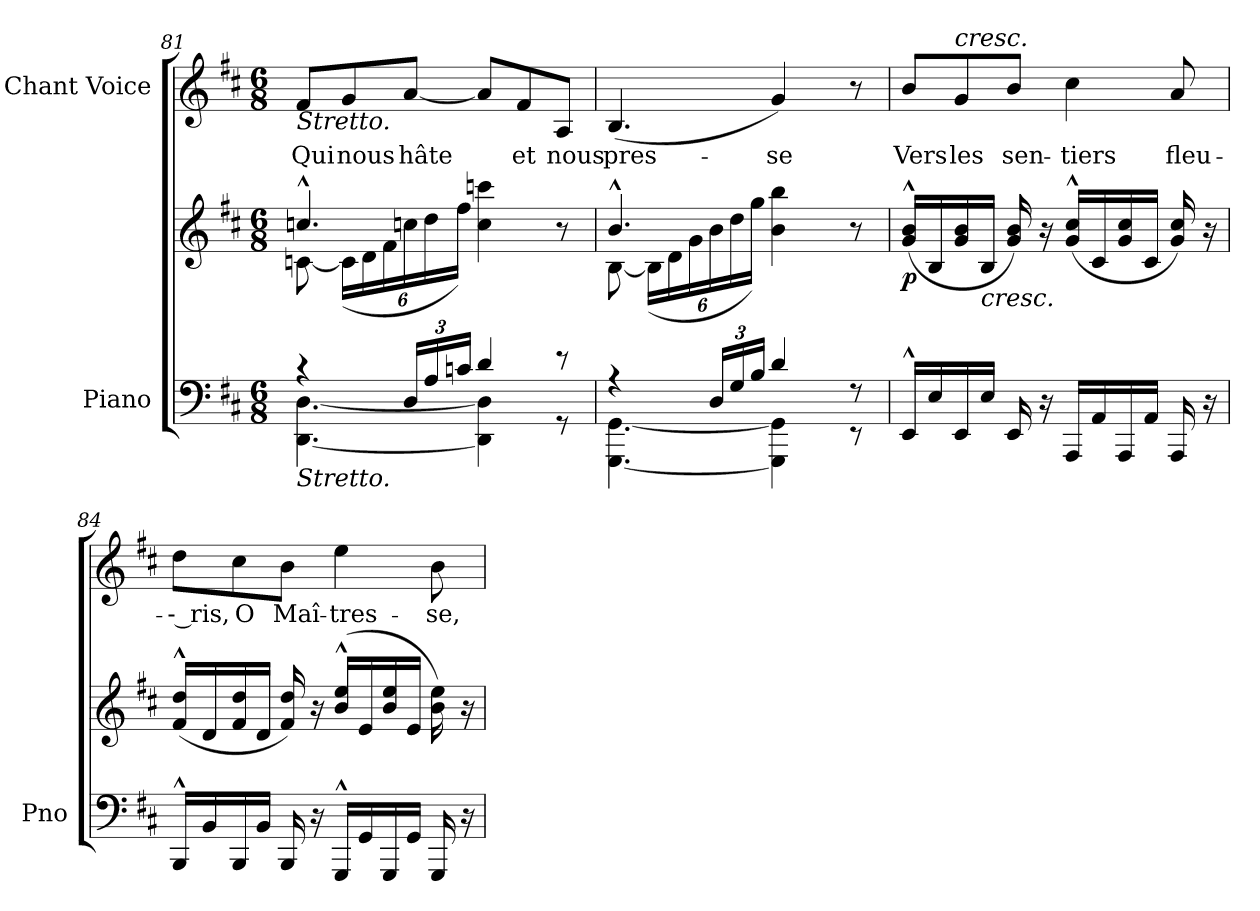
**kern	**kern	**dynam	**kern	**text
*part2	*part2	*part2	*part1	*part1
*staff3	*staff2	*staff2/3	*staff1	*staff1
*I"Piano	*	*	*I"Chant Voice	*
*I'Pno	*	*	*	*
!!LO:LB:g=z
*clefF4	*clefG2	*	*clefG2	*
*k[f#c#]	*k[f#c#]	*	*k[f#c#]	*
*M6/8	*M6/8	*	*M6/8	*
=81	=81	=81	=81	=81
*^	*^	*	*	*
!	!	!	!	!	!LO:TX:b:i:t=Stretto.	!
!LO:TX:b:i:t=Stretto.	!	!	!	!	!	!
!	!	!	!	!	!	!LO:LY:b
4r	[4.DD\ [4.D\	4.ccn^^/	[8cn\	.	8f#/L	Qui
!	!	!	!	!	!	!LO:LY:b
.	.	.	(>24c\LL]	.	8g/	nous
.	.	.	24d\	.	.	.
.	.	.	24f#\	.	.	.
*Xbrackettup	*	*	*	*	*	*
!	!	!	!	!	!	!LO:LY:b
24D/LL	.	.	24ccn\	.	[8a/J	hâte
24A/	.	.	24dd\	.	.	.
24cn/JJ	.	.	24ff#\JJ)	.	.	.
4d/	4DD\] 4D\]	8ryy	4cc\ 4cccn\	.	8a/L]	.
!	!	!	!	!	!	!LO:LY:b
.	.	8ryy	.	.	8f#/	et
!	!	!	!	!	!	!LO:LY:b
8r	8r	8r	8ryy	.	8A/J	nous
=82	=82	=82	=82	=82	=82	=82
!	!	!	!	!	!	!LO:LY:b
4r	[4.GGG\ [4.GG\	4.b^^/	[8B\	.	(4.B/	pres-
.	.	.	(>24B\LL]	.	.	.
.	.	.	24d\	.	.	.
.	.	.	24g\	.	.	.
24D/LL	.	.	24b\	.	.	.
24G/	.	.	24dd\	.	.	.
24B/JJ	.	.	24gg\JJ)	.	.	.
!	!	!	!	!	!	!LO:LY:b
4d/	4GGG\] 4GG\]	8ryy	4b\ 4bb\	.	4g/)	-se
.	.	8ryy	.	.	.	.
8r	8r	8r	8ryy	.	8r	.
=83	=83	=83	=83	=83	=83	=83
!	!	!	!	!LO:DY:b	!	!LO:LY:b
*v	*v	*	*	*	*	*
*	*v	*v	*	*	*
16EE^^/LL	(<16g/^^ 16b/^^LL	p	8b/L	Vers
16E/	16B/	.	.	.
!	!	!	!LO:TX:a:i:t=cresc.	!
!	!	!	!	!LO:LY:b
16EE/	16g/ 16b/	.	8g/	les
!	!LO:TX:b:i:t=cresc.	!	!	!
16E/JJ	16B/JJ	.	.	.
!	!	!	!	!LO:LY:b
16EE/	16g/ 16b/)	.	8b/J	sen-
16r	16r	.	.	.
!	!	!	!	!LO:LY:b
16AAA/LL	(<16g/^^ 16cc#/^^LL	.	4cc#\	-tiers
16AA/	16c#/	.	.	.
16AAA/	16g/ 16cc#/	.	.	.
16AA/JJ	16c#/JJ	.	.	.
!	!	!	!	!LO:LY:b
16AAA/	16g/ 16cc#/)	.	8a/	fleu-
16r	16r	.	.	.
!!LO:LB:g=z
=84	=84	=84	=84	=84
!	!	!	!	!LO:LY:b
16BBB^^/LL	(<16f#/^^ 16dd/^^LL	.	8dd\L	-- ris,
16BB/	16d/	.	.	.
!	!	!	!	!LO:LY:b
16BBB/	16f#/ 16dd/	.	8cc#\	O
16BB/JJ	16d/JJ	.	.	.
!	!	!	!	!LO:LY:b
16BBB/	16f#/ 16dd/)	.	8b\J	Maî-
16r	16r	.	.	.
!	!	!	!	!LO:LY:b
16GGG^^/LL	(<16b/^^ 16ee/^^LL	.	4ee\	-tres-
16GG/	16e/	.	.	.
16GGG/	16b/ 16ee/	.	.	.
16GG/JJ	16e/JJ	.	.	.
!	!	!	!	!LO:LY:b
16GGG/	16b\ 16ee\)	.	8b\	-se,
16r	16r	.	.	.
=	=	=	=	=
*-	*-	*-	*-	*-
